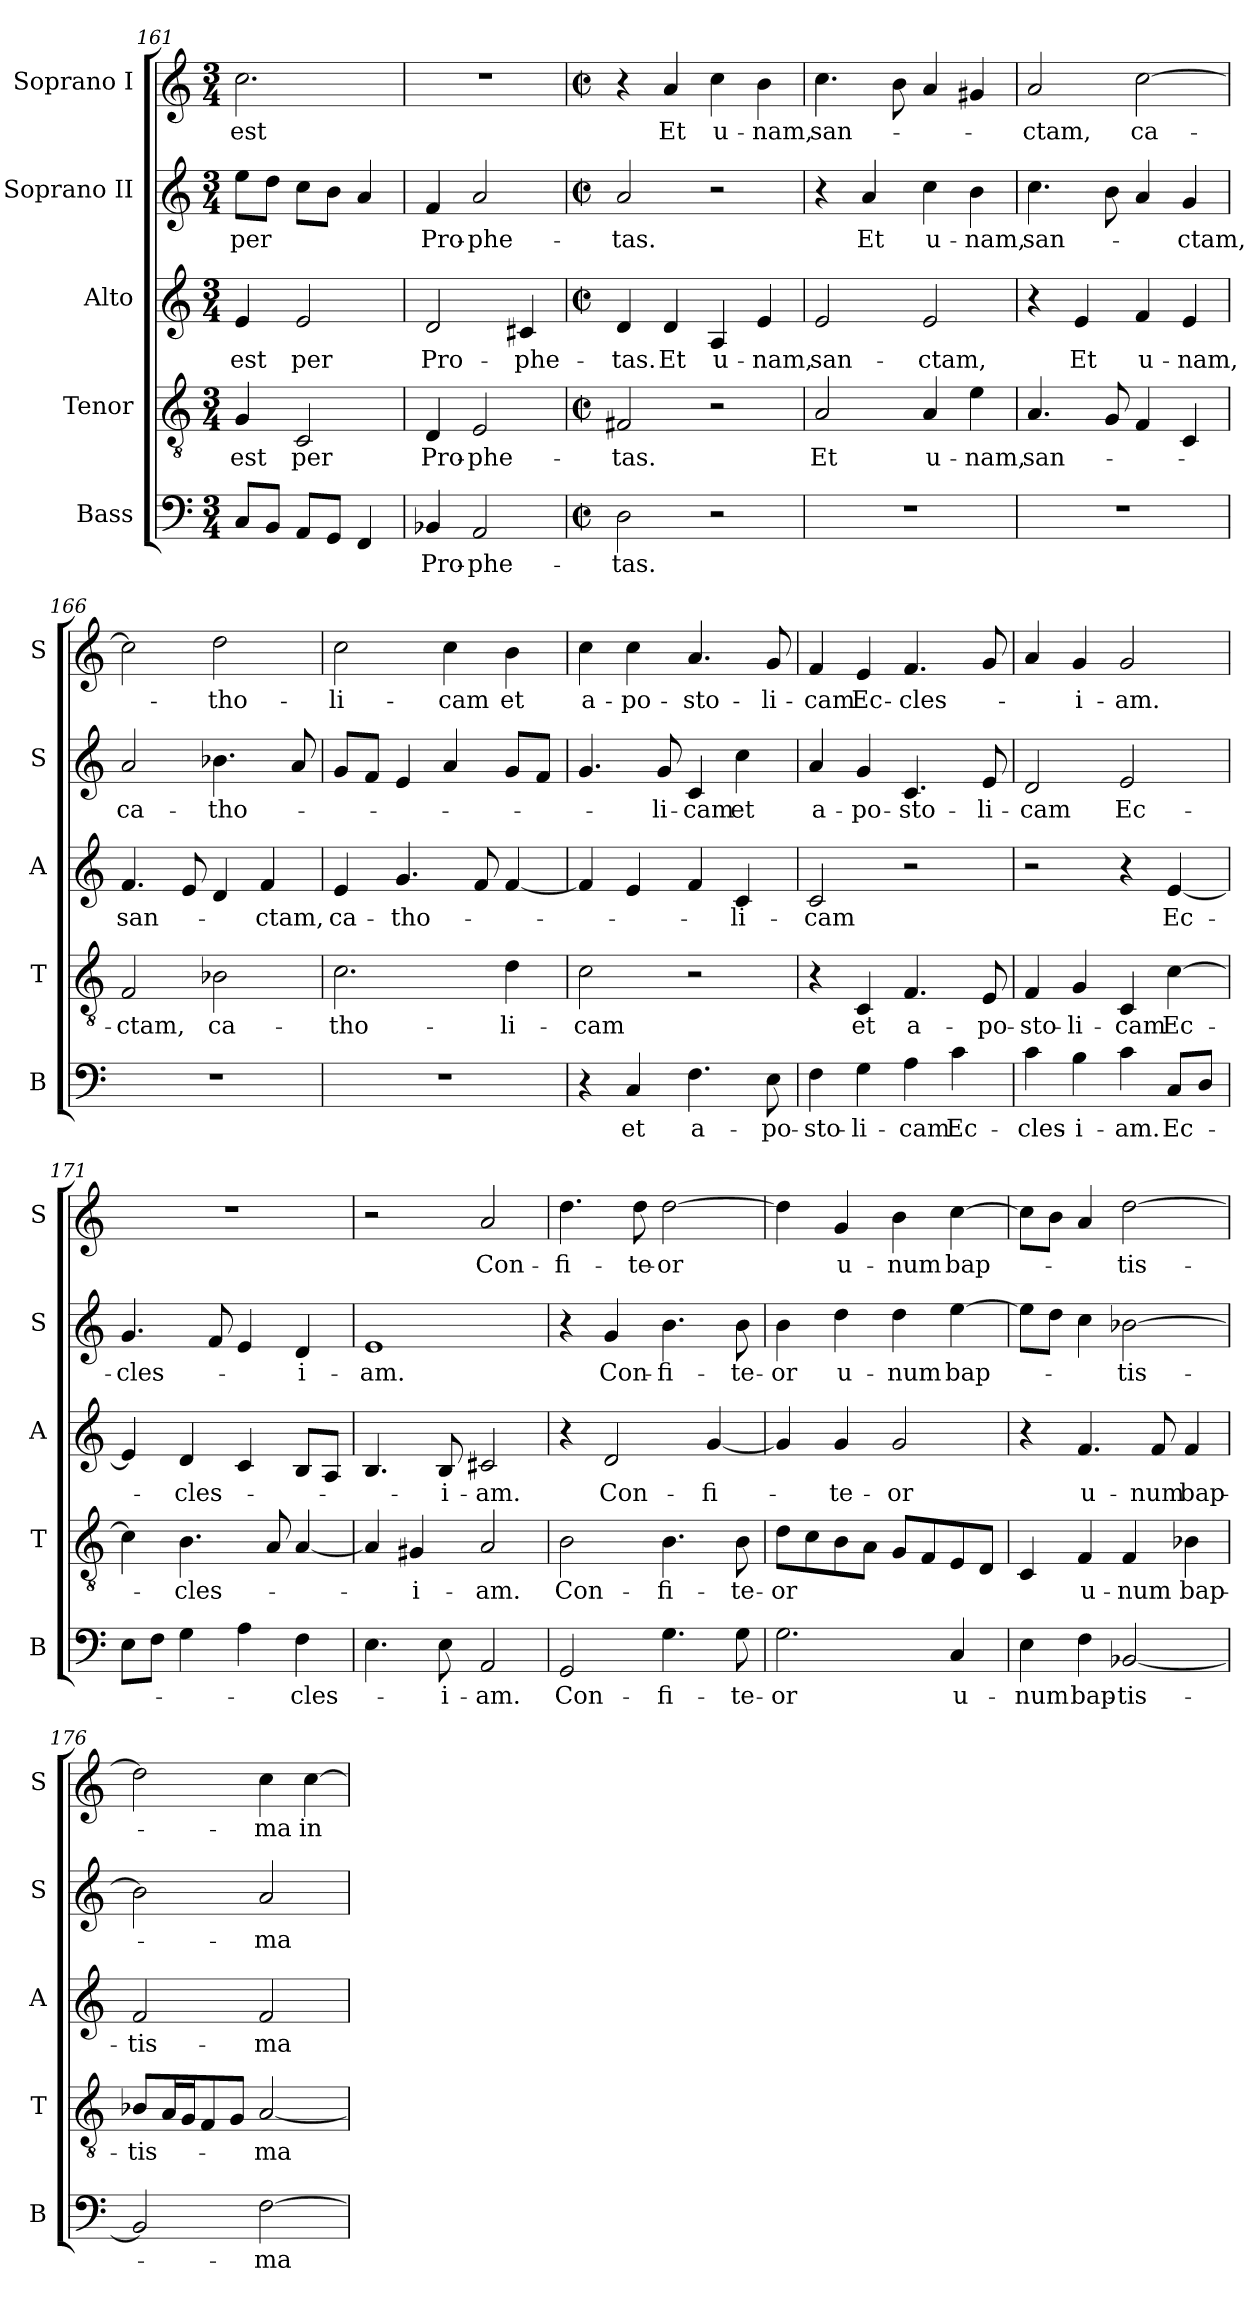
**kern	**text	**kern	**text	**kern	**text	**kern	**text	**kern	**text
*part5	*part5	*part4	*part4	*part3	*part3	*part2	*part2	*part1	*part1
*staff5	*staff5	*staff4	*staff4	*staff3	*staff3	*staff2	*staff2	*staff1	*staff1
*I"Bass	*	*I"Tenor	*	*I"Alto	*	*I"Soprano II	*	*I"Soprano I	*
*I'B	*	*I'T	*	*I'A	*	*I'S	*	*I'S	*
*clefF4	*	*clefGv2	*	*clefG2	*	*clefG2	*	*clefG2	*
*k[]	*	*k[]	*	*k[]	*	*k[]	*	*k[]	*
*a:	*	*a:	*	*a:	*	*a:	*	*a:	*
*M3/4	*	*M3/4	*	*M3/4	*	*M3/4	*	*M3/4	*
=161	=161	=161	=161	=161	=161	=161	=161	=161	=161
!	!	!	!LO:LY:b	!	!LO:LY:b	!	!LO:LY:b	!	!LO:LY:b
8C/L	.	4G/	est	4e/	est	8ee\L	per	2.cc\	est
8BB/J	.	.	.	.	.	8dd\J	.	.	.
!	!	!	!LO:LY:b	!	!LO:LY:b	!	!	!	!
8AA/L	.	2C/	per	2e/	per	8cc\L	.	.	.
8GG/J	.	.	.	.	.	8b\J	.	.	.
4FF/	.	.	.	.	.	4a/	.	.	.
=162	=162	=162	=162	=162	=162	=162	=162	=162	=162
!	!LO:LY:b	!	!LO:LY:b	!	!LO:LY:b	!	!LO:LY:b	!	!
4BB-X/	Pro-	4D/	Pro-	2d/	Pro-	4f/	Pro-	2.r	.
!	!LO:LY:b	!	!LO:LY:b	!	!	!	!LO:LY:b	!	!
2AA/	-phe-	2E/	-phe-	.	.	2a/	-phe-	.	.
!	!	!	!	!	!LO:LY:b	!	!	!	!
.	.	.	.	4c#X/	-phe-	.	.	.	.
!!LO:LB:g=z
=163	=163	=163	=163	=163	=163	=163	=163	=163	=163
*M2/2	*	*M2/2	*	*M2/2	*	*M2/2	*	*M2/2	*
*met(c|)	*	*met(c|)	*	*met(c|)	*	*met(c|)	*	*met(c|)	*
!	!LO:LY:b	!	!LO:LY:b	!	!LO:LY:b	!	!LO:LY:b	!	!
2D\	-tas.	2F#X/	-tas.	4d/	-tas.	2a/	-tas.	4r	.
!	!	!	!	!	!LO:LY:b	!	!	!	!LO:LY:b
.	.	.	.	4d/	Et	.	.	4a/	Et
!	!	!	!	!	!LO:LY:b	!	!	!	!LO:LY:b
2r	.	2r	.	4A/	u-	2r	.	4cc\	u-
!	!	!	!	!	!LO:LY:b	!	!	!	!LO:LY:b
.	.	.	.	4e/	-nam,	.	.	4b\	-nam,
=164	=164	=164	=164	=164	=164	=164	=164	=164	=164
!	!	!	!LO:LY:b	!	!LO:LY:b	!	!	!	!LO:LY:b
1r	.	2A/	Et	2e/	san-	4r	.	4.cc\	san-
!	!	!	!	!	!	!	!LO:LY:b	!	!
.	.	.	.	.	.	4a/	Et	.	.
.	.	.	.	.	.	.	.	8b\	.
!	!	!	!LO:LY:b	!	!LO:LY:b	!	!LO:LY:b	!	!
.	.	4A/	u-	2e/	-ctam,	4cc\	u-	4a/	.
!	!	!	!LO:LY:b	!	!	!	!LO:LY:b	!	!
.	.	4e\	-nam,	.	.	4b\	-nam,	4g#X/	.
=165	=165	=165	=165	=165	=165	=165	=165	=165	=165
!	!	!	!LO:LY:b	!	!	!	!LO:LY:b	!	!LO:LY:b
1r	.	4.A/	san-	4r	.	4.cc\	san-	2a/	-ctam,
!	!	!	!	!	!LO:LY:b	!	!	!	!
.	.	.	.	4e/	Et	.	.	.	.
.	.	8G/	.	.	.	8b\	.	.	.
!	!	!	!	!	!LO:LY:b	!	!	!	!LO:LY:b
.	.	4F/	.	4f/	u-	4a/	.	[2cc\	ca-
!	!	!	!	!	!LO:LY:b	!	!LO:LY:b	!	!
.	.	4C/	.	4e/	-nam,	4g/	-ctam,	.	.
=166	=166	=166	=166	=166	=166	=166	=166	=166	=166
!	!	!	!LO:LY:b	!	!LO:LY:b	!	!LO:LY:b	!	!
1r	.	2F/	-ctam,	4.f/	san-	2a/	ca-	2cc\]	.
.	.	.	.	8e/	.	.	.	.	.
!	!	!	!LO:LY:b	!	!	!	!LO:LY:b	!	!LO:LY:b
.	.	2B-X\	ca-	4d/	.	4.b-X\	-tho-	2dd\	-tho-
!	!	!	!	!	!LO:LY:b	!	!	!	!
.	.	.	.	4f/	-ctam,	.	.	.	.
.	.	.	.	.	.	8a/	.	.	.
=167	=167	=167	=167	=167	=167	=167	=167	=167	=167
!	!	!	!LO:LY:b	!	!LO:LY:b	!	!	!	!LO:LY:b
1r	.	2.c\	-tho-	4e/	ca-	8g/L	.	2cc\	-li-
.	.	.	.	.	.	8f/J	.	.	.
!	!	!	!	!	!LO:LY:b	!	!	!	!
.	.	.	.	4.g/	-tho-	4e/	.	.	.
!	!	!	!	!	!	!	!	!	!LO:LY:b
.	.	.	.	.	.	4a/	.	4cc\	-cam
.	.	.	.	8f/	.	.	.	.	.
!	!	!	!LO:LY:b	!	!	!	!	!	!LO:LY:b
.	.	4d\	-li-	[4f/	.	8g/L	.	4b\	et
.	.	.	.	.	.	8f/J	.	.	.
!!LO:PB:g=z
=168	=168	=168	=168	=168	=168	=168	=168	=168	=168
!	!	!	!LO:LY:b	!	!	!	!	!	!LO:LY:b
4r	.	2c\	-cam	4f/]	.	4.g/	.	4cc\	a-
!	!LO:LY:b	!	!	!	!	!	!	!	!LO:LY:b
4C/	et	.	.	4e/	.	.	.	4cc\	-po-
!	!	!	!	!	!	!	!LO:LY:b	!	!
.	.	.	.	.	.	8g/	-li-	.	.
!	!LO:LY:b	!	!	!	!	!	!LO:LY:b	!	!LO:LY:b
4.F\	a-	2r	.	4f/	.	4c/	-cam	4.a/	-sto-
!	!	!	!	!	!LO:LY:b	!	!LO:LY:b	!	!
.	.	.	.	4c/	-li-	4cc\	et	.	.
!	!LO:LY:b	!	!	!	!	!	!	!	!LO:LY:b
8E\	-po-	.	.	.	.	.	.	8g/	-li-
=169	=169	=169	=169	=169	=169	=169	=169	=169	=169
!	!LO:LY:b	!	!	!	!LO:LY:b	!	!LO:LY:b	!	!LO:LY:b
4F\	-sto-	4r	.	2c/	-cam	4a/	a-	4f/	-cam
!	!LO:LY:b	!	!LO:LY:b	!	!	!	!LO:LY:b	!	!LO:LY:b
4G\	-li-	4C/	et	.	.	4g/	-po-	4e/	Ec-
!	!LO:LY:b	!	!LO:LY:b	!	!	!	!LO:LY:b	!	!LO:LY:b
4A\	-cam	4.F/	a-	2r	.	4.c/	-sto-	4.f/	-cles-
!	!LO:LY:b	!	!	!	!	!	!	!	!
4c\	Ec-	.	.	.	.	.	.	.	.
!	!	!	!LO:LY:b	!	!	!	!LO:LY:b	!	!
.	.	8E/	-po-	.	.	8e/	-li-	8g/	.
=170	=170	=170	=170	=170	=170	=170	=170	=170	=170
!	!LO:LY:b	!	!LO:LY:b	!	!	!	!LO:LY:b	!	!
4c\	-cles-	4F/	-sto-	2r	.	2d/	-cam	4a/	.
!	!LO:LY:b	!	!LO:LY:b	!	!	!	!	!	!LO:LY:b
4B\	-i-	4G/	-li-	.	.	.	.	4g/	-i-
!	!LO:LY:b	!	!LO:LY:b	!	!	!	!LO:LY:b	!	!LO:LY:b
4c\	-am.	4C/	-cam	4r	.	2e/	Ec-	2g/	-am.
!	!LO:LY:b	!	!LO:LY:b	!	!LO:LY:b	!	!	!	!
8C/L	Ec-	[4c\	Ec-	[4e/	Ec-	.	.	.	.
8D/J	.	.	.	.	.	.	.	.	.
=171	=171	=171	=171	=171	=171	=171	=171	=171	=171
!	!	!	!	!	!	!	!LO:LY:b	!	!
8E\L	.	4c\]	.	4e/]	.	4.g/	-cles-	1r	.
8F\J	.	.	.	.	.	.	.	.	.
!	!	!	!LO:LY:b	!	!LO:LY:b	!	!	!	!
4G\	.	4.B\	-cles-	4d/	-cles-	.	.	.	.
.	.	.	.	.	.	8f/	.	.	.
4A\	.	.	.	4c/	.	4e/	.	.	.
.	.	8A/	.	.	.	.	.	.	.
!	!LO:LY:b	!	!	!	!	!	!LO:LY:b	!	!
4F\	-cles-	[4A/	.	8B/L	.	4d/	-i-	.	.
.	.	.	.	8A/J	.	.	.	.	.
=172	=172	=172	=172	=172	=172	=172	=172	=172	=172
!	!	!	!	!	!	!	!LO:LY:b	!	!
4.E\	.	4A/]	.	4.B/	.	1e	-am.	2r	.
!	!	!	!LO:LY:b	!	!	!	!	!	!
.	.	4G#X/	-i-	.	.	.	.	.	.
!	!LO:LY:b	!	!	!	!LO:LY:b	!	!	!	!
8E\	-i-	.	.	8B/	-i-	.	.	.	.
!	!LO:LY:b	!	!LO:LY:b	!	!LO:LY:b	!	!	!	!LO:LY:b
2AA/	-am.	2A/	-am.	2c#X/	-am.	.	.	2a/	Con-
!!LO:LB:g=z
=173	=173	=173	=173	=173	=173	=173	=173	=173	=173
!	!LO:LY:b	!	!LO:LY:b	!	!	!	!	!	!LO:LY:b
2GG/	Con-	2B\	Con-	4r	.	4r	.	4.dd\	-fi-
!	!	!	!	!	!LO:LY:b	!	!LO:LY:b	!	!
.	.	.	.	2d/	Con-	4g/	Con-	.	.
!	!	!	!	!	!	!	!	!	!LO:LY:b
.	.	.	.	.	.	.	.	8dd\	-te-
!	!LO:LY:b	!	!LO:LY:b	!	!	!	!LO:LY:b	!	!LO:LY:b
4.G\	-fi-	4.B\	-fi-	.	.	4.b\	-fi-	[2dd\	-or
!	!	!	!	!	!LO:LY:b	!	!	!	!
.	.	.	.	[4g/	-fi-	.	.	.	.
!	!LO:LY:b	!	!LO:LY:b	!	!	!	!LO:LY:b	!	!
8G\	-te-	8B\	-te-	.	.	8b\	-te-	.	.
=174	=174	=174	=174	=174	=174	=174	=174	=174	=174
!	!LO:LY:b	!	!LO:LY:b	!	!	!	!LO:LY:b	!	!
2.G\	-or	8d\L	-or	4g/]	.	4b\	-or	4dd\]	.
.	.	8c\	.	.	.	.	.	.	.
!	!	!	!	!	!LO:LY:b	!	!LO:LY:b	!	!LO:LY:b
.	.	8B\	.	4g/	-te-	4dd\	u-	4g/	u-
.	.	8A\J	.	.	.	.	.	.	.
!	!	!	!	!	!LO:LY:b	!	!LO:LY:b	!	!LO:LY:b
.	.	8G/L	.	2g/	-or	4dd\	-num	4b\	-num
.	.	8F/	.	.	.	.	.	.	.
!	!LO:LY:b	!	!	!	!	!	!LO:LY:b	!	!LO:LY:b
4C/	u-	8E/	.	.	.	[4ee\	bap-	[4cc\	bap-
.	.	8D/J	.	.	.	.	.	.	.
=175	=175	=175	=175	=175	=175	=175	=175	=175	=175
!	!LO:LY:b	!	!	!	!	!	!	!	!
4E\	-num	4C/	.	4r	.	8ee\L]	.	8cc\L]	.
.	.	.	.	.	.	8dd\J	.	8b\J	.
!	!LO:LY:b	!	!LO:LY:b	!	!LO:LY:b	!	!	!	!
4F\	bap-	4F/	u-	4.f/	u-	4cc\	.	4a/	.
!	!LO:LY:b	!	!LO:LY:b	!	!	!	!LO:LY:b	!	!LO:LY:b
[2BB-X/	-tis-	4F/	-num	.	.	[2b-X\	-tis-	[2dd\	-tis-
!	!	!	!	!	!LO:LY:b	!	!	!	!
.	.	.	.	8f/	-num	.	.	.	.
!	!	!	!LO:LY:b	!	!LO:LY:b	!	!	!	!
.	.	4B-X\	bap-	4f/	bap-	.	.	.	.
=176	=176	=176	=176	=176	=176	=176	=176	=176	=176
!	!	!	!LO:LY:b	!	!LO:LY:b	!	!	!	!
2BB-/]	.	8B-X/L	-tis-	2f/	-tis-	2b-\]	.	2dd\]	.
.	.	16A/L	.	.	.	.	.	.	.
.	.	16G/J	.	.	.	.	.	.	.
.	.	8F/	.	.	.	.	.	.	.
.	.	8G/J	.	.	.	.	.	.	.
!	!LO:LY:b	!	!LO:LY:b	!	!LO:LY:b	!	!LO:LY:b	!	!LO:LY:b
[2F\	-ma	[2A/	-ma	2f/	-ma	2a/	-ma	4cc\	-ma
!	!	!	!	!	!	!	!	!	!LO:LY:b
.	.	.	.	.	.	.	.	[4cc\	in
=	=	=	=	=	=	=	=	=	=
*-	*-	*-	*-	*-	*-	*-	*-	*-	*-
